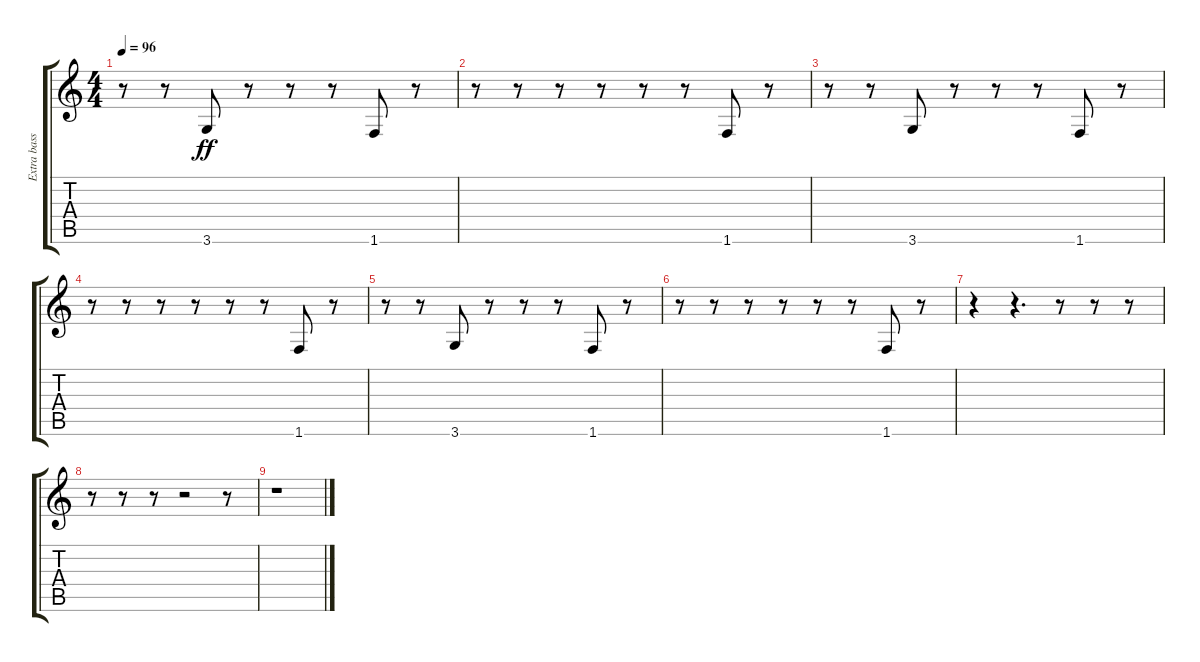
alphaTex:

\track ("Extra bass" "Extra bass") {instrument acousticbass}
\staff {score tabs}
\tuning (E4 B3 G3 D3 A2 E2) {hide}
\ts (4 4)
\tempo 96
\clef g2
\ks c
r.8{dy ff} r.8 3.6.8 r.8 r.8 r.8 1.6.8 r.8 |
r.8 r.8 r.8 r.8 r.8 r.8 1.6.8 r.8 |
r.8 r.8 3.6.8 r.8 r.8 r.8 1.6.8 r.8 |
r.8 r.8 r.8 r.8 r.8 r.8 1.6.8 r.8 |
r.8 r.8 3.6.8 r.8 r.8 r.8 1.6.8 r.8 |
r.8 r.8 r.8 r.8 r.8 r.8 1.6.8 r.8 |
r.4 r.4{d} r.8 r.8 r.8 |
r.8 r.8 r.8 r.2 r.8 |
r.1
